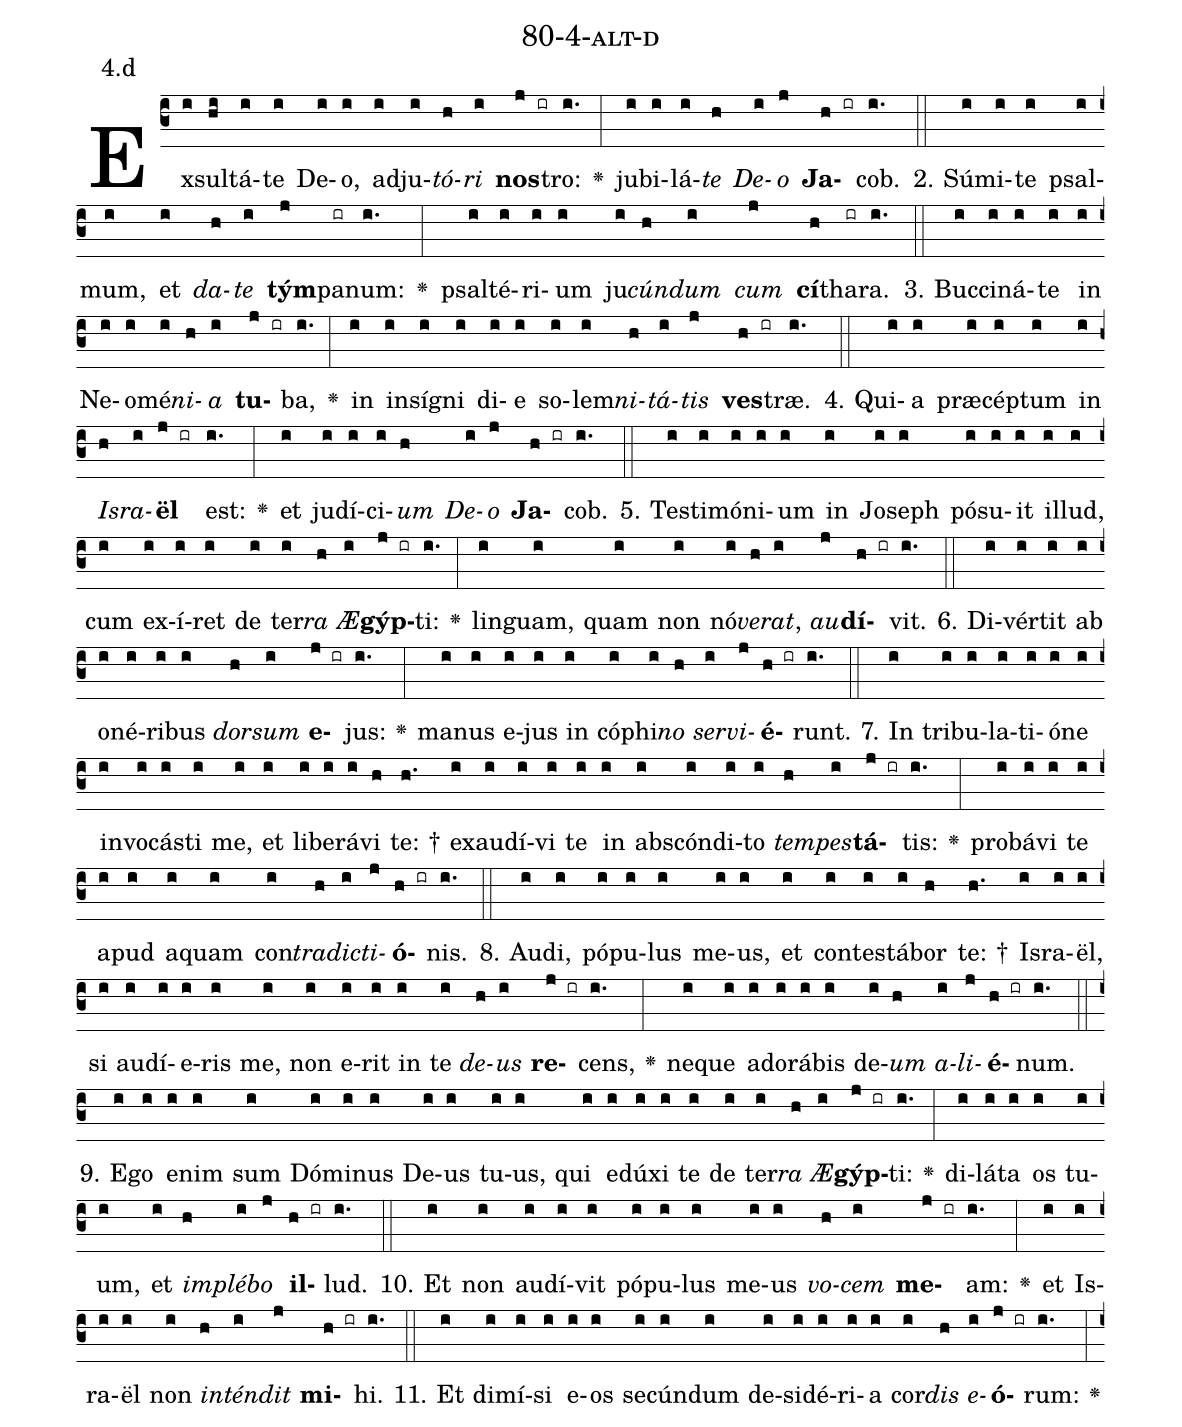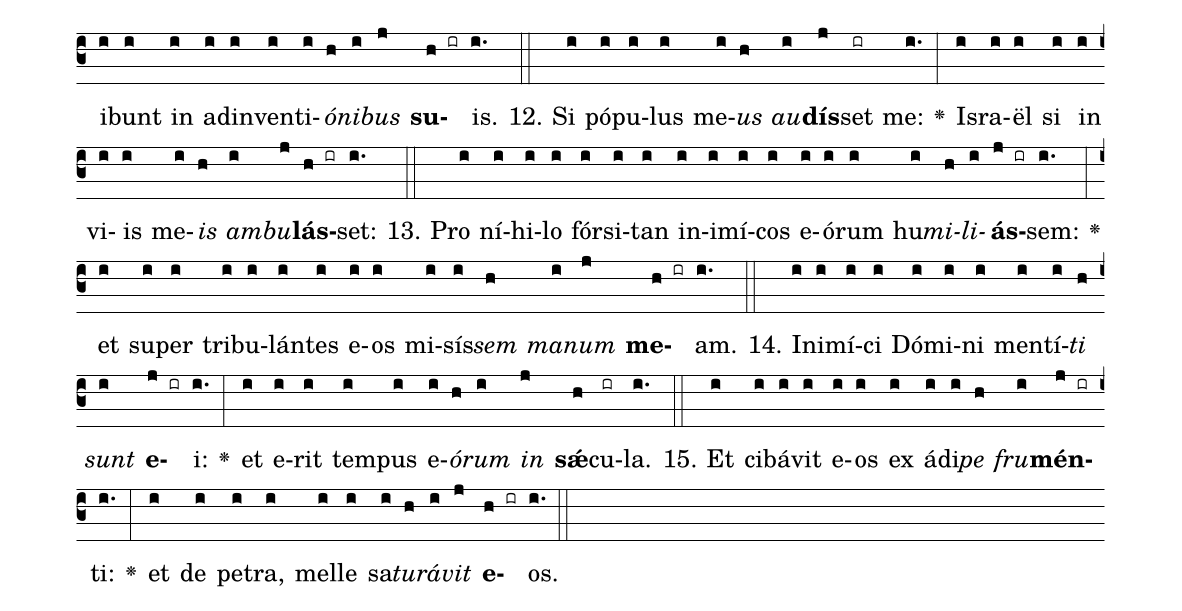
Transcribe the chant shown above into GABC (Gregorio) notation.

name: 80-4-alt-d;
annotation: 4.d;
%%
(c3)Ex(i)sul(hi)tá(i)te(i) De(i)o,(i) ad(i)ju(i)<i>tó</i>(h)<i>ri</i>(i) <b>nos</b>(j ir)tro:(i.) <v>\greheightstar</v>(:) ju(i)bi(i)lá(i)<i>te</i>(h) <i>De</i>(i)<i>o</i>(j) <b>Ja</b>(h ir)cob.(i.) (::)
2. Sú(i)mi(i)te(i) psal(i)mum,(i) et(i) <i>da</i>(h)<i>te</i>(i) <b>tým</b>(j)pa(ir)num:(i.) <v>\greheightstar</v>(:) psal(i)té(i)ri(i)um(i) ju(i)<i>cún</i>(h)<i>dum</i>(i) <i>cum</i>(j) <b>cí</b>(h)tha(ir)ra.(i.) (::)
3. Buc(i)ci(i)ná(i)te(i) in(i) Ne(i)o(i)mé(i)<i>ni</i>(h)<i>a</i>(i) <b>tu</b>(j ir)ba,(i.) <v>\greheightstar</v>(:) in(i) in(i)sí(i)gni(i) di(i)e(i) so(i)lem(i)<i>ni</i>(h)<i>tá</i>(i)<i>tis</i>(j) <b>ves</b>(h ir)træ.(i.) (::)
4. Qui(i)a(i) præ(i)cép(i)tum(i) in(i) <i>Is</i>(h)<i>ra</i>(i)<b>ël</b>(j ir) est:(i.) <v>\greheightstar</v>(:) et(i) ju(i)dí(i)ci(i)<i>um</i>(h) <i>De</i>(i)<i>o</i>(j) <b>Ja</b>(h ir)cob.(i.) (::)
5. Tes(i)ti(i)mó(i)ni(i)um(i) in(i) Jo(i)seph(i) pó(i)su(i)it(i) il(i)lud,(i) cum(i) ex(i)í(i)ret(i) de(i) ter(i)<i>ra</i>(h) <i>Æ</i>(i)<b>gýp</b>(j ir)ti:(i.) <v>\greheightstar</v>(:) lin(i)guam,(i) quam(i) non(i) nó(i)<i>ve</i>(h)<i>rat</i>,(i) <i>au</i>(j)<b>dí</b>(h ir)vit.(i.) (::)
6. Di(i)vér(i)tit(i) ab(i) o(i)né(i)ri(i)bus(i) <i>dor</i>(h)<i>sum</i>(i) <b>e</b>(j ir)jus:(i.) <v>\greheightstar</v>(:) ma(i)nus(i) e(i)jus(i) in(i) có(i)phi(i)<i>no</i>(h) <i>ser</i>(i)<i>vi</i>(j)<b>é</b>(h ir)runt.(i.) (::)
7. In(i) tri(i)bu(i)la(i)ti(i)ó(i)ne(i) in(i)vo(i)cás(i)ti(i) me,(i) et(i) li(i)be(i)rá(i)vi(h) te: †(h.) ex(i)au(i)dí(i)vi(i) te(i) in(i) abs(i)cón(i)di(i)to(i) <i>tem</i>(h)<i>pes</i>(i)<b>tá</b>(j ir)tis:(i.) <v>\greheightstar</v>(:) pro(i)bá(i)vi(i) te(i) a(i)pud(i) a(i)quam(i) con(i)<i>tra</i>(h)<i>dic</i>(i)<i>ti</i>(j)<b>ó</b>(h ir)nis.(i.) (::)
8. Au(i)di,(i) pó(i)pu(i)lus(i) me(i)us,(i) et(i) con(i)tes(i)tá(i)bor(h) te: †(h.) Is(i)ra(i)ël,(i) si(i) au(i)dí(i)e(i)ris(i) me,(i) non(i) e(i)rit(i) in(i) te(i) <i>de</i>(h)<i>us</i>(i) <b>re</b>(j ir)cens,(i.) <v>\greheightstar</v>(:) ne(i)que(i) ad(i)o(i)rá(i)bis(i) de(i)<i>um</i>(h) <i>a</i>(i)<i>li</i>(j)<b>é</b>(h ir)num.(i.) (::)
9. E(i)go(i) e(i)nim(i) sum(i) Dó(i)mi(i)nus(i) De(i)us(i) tu(i)us,(i) qui(i) e(i)dú(i)xi(i) te(i) de(i) ter(i)<i>ra</i>(h) <i>Æ</i>(i)<b>gýp</b>(j ir)ti:(i.) <v>\greheightstar</v>(:) di(i)lá(i)ta(i) os(i) tu(i)um,(i) et(i) <i>im</i>(h)<i>plé</i>(i)<i>bo</i>(j) <b>il</b>(h ir)lud.(i.) (::)
10. Et(i) non(i) au(i)dí(i)vit(i) pó(i)pu(i)lus(i) me(i)us(i) <i>vo</i>(h)<i>cem</i>(i) <b>me</b>(j ir)am:(i.) <v>\greheightstar</v>(:) et(i) Is(i)ra(i)ël(i) non(i) <i>in</i>(h)<i>tén</i>(i)<i>dit</i>(j) <b>mi</b>(h ir)hi.(i.) (::)
11. Et(i) di(i)mí(i)si(i) e(i)os(i) se(i)cún(i)dum(i) de(i)si(i)dé(i)ri(i)a(i) cor(i)<i>dis</i>(h) <i>e</i>(i)<b>ó</b>(j ir)rum:(i.) <v>\greheightstar</v>(:) i(i)bunt(i) in(i) ad(i)in(i)ven(i)ti(i)<i>ó</i>(h)<i>ni</i>(i)<i>bus</i>(j) <b>su</b>(h ir)is.(i.) (::)
12. Si(i) pó(i)pu(i)lus(i) me(i)<i>us</i>(h) <i>au</i>(i)<b>dís</b>(j)set(ir) me:(i.) <v>\greheightstar</v>(:) Is(i)ra(i)ël(i) si(i) in(i) vi(i)is(i) me(i)<i>is</i>(h) <i>am</i>(i)<i>bu</i>(j)<b>lás</b>(h ir)set:(i.) (::)
13. Pro(i) ní(i)hi(i)lo(i) fór(i)si(i)tan(i) in(i)i(i)mí(i)cos(i) e(i)ó(i)rum(i) hu(i)<i>mi</i>(h)<i>li</i>(i)<b>ás</b>(j ir)sem:(i.) <v>\greheightstar</v>(:) et(i) su(i)per(i) tri(i)bu(i)lán(i)tes(i) e(i)os(i) mi(i)sís(i)<i>sem</i>(h) <i>ma</i>(i)<i>num</i>(j) <b>me</b>(h ir)am.(i.) (::)
14. In(i)i(i)mí(i)ci(i) Dó(i)mi(i)ni(i) men(i)tí(i)<i>ti</i>(h) <i>sunt</i>(i) <b>e</b>(j ir)i:(i.) <v>\greheightstar</v>(:) et(i) e(i)rit(i) tem(i)pus(i) e(i)<i>ó</i>(h)<i>rum</i>(i) <i>in</i>(j) <b>sǽ</b>(h)cu(ir)la.(i.) (::)
15. Et(i) ci(i)bá(i)vit(i) e(i)os(i) ex(i) á(i)di(i)<i>pe</i>(h) <i>fru</i>(i)<b>mén</b>(j ir)ti:(i.) <v>\greheightstar</v>(:) et(i) de(i) pe(i)tra,(i) mel(i)le(i) sa(i)<i>tu</i>(h)<i>rá</i>(i)<i>vit</i>(j) <b>e</b>(h ir)os.(i.) (::)
